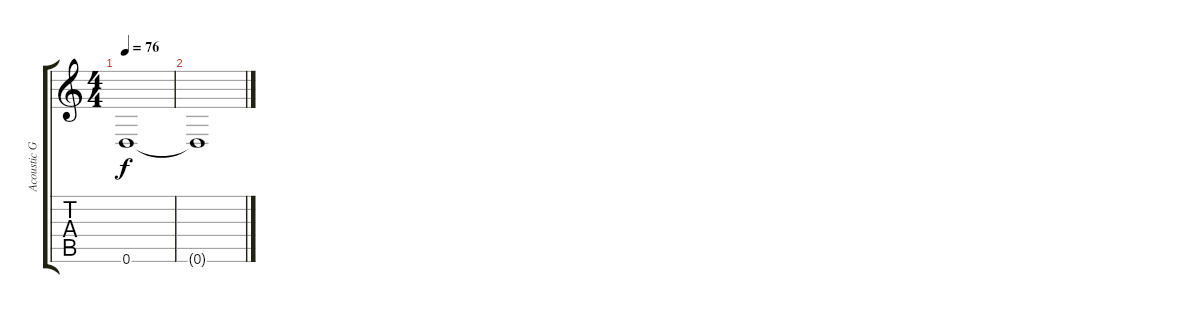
\track ("Acoustic Guitar - John" "Acoustic G") {instrument acousticguitarsteel}
\staff {score tabs}
\tuning (E4 B3 G3 D3 A2 D2) {hide}
\ts (4 4)
\tempo 76
\clef g2
\ks c
0.6.1{dy f} |
0.6{t}.1
